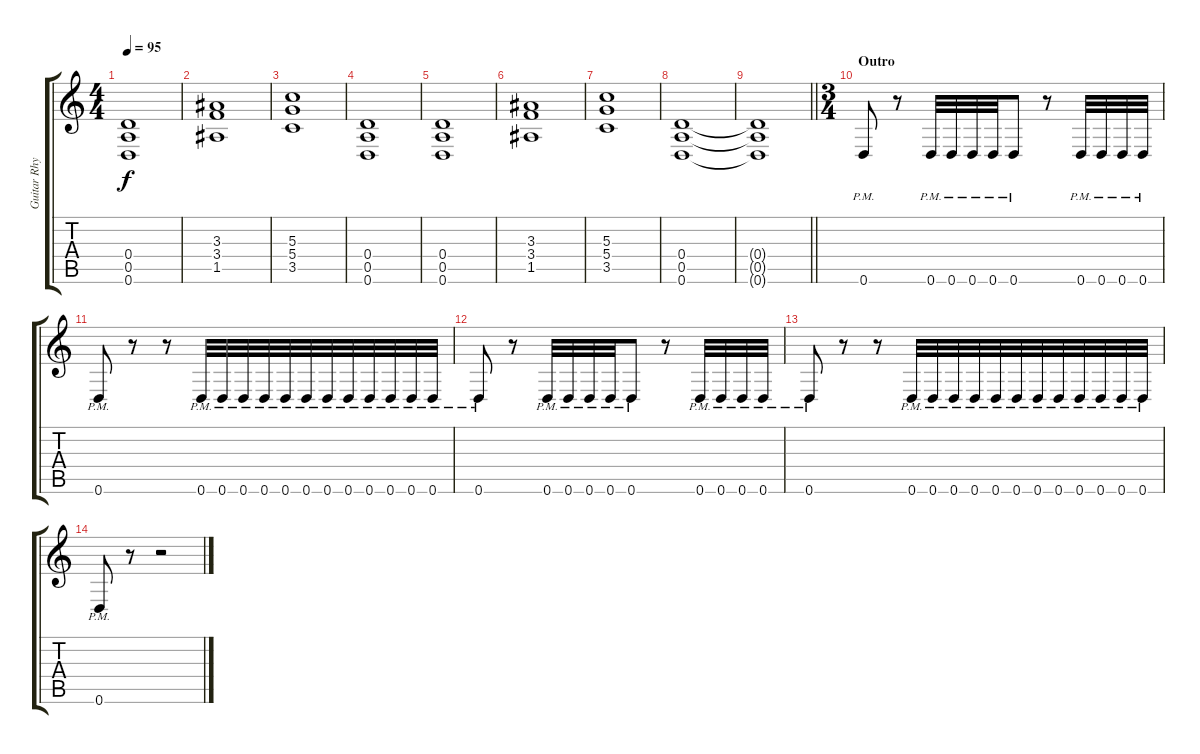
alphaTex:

\track ("Guitar Rhythm Synyster" "Guitar Rhy") {instrument distortionguitar}
\staff {score tabs}
\tuning (E4 B3 G3 D3 A2 D2) {hide}
\ts (4 4)
\tempo 95
\clef g2
\ks c
(0.4 0.5 0.6).1{dy f} |
(3.3 3.4 1.5).1 |
(5.3 5.4 3.5).1 |
(0.4 0.5 0.6).1 |
(0.4 0.5 0.6).1 |
(3.3 3.4 1.5).1 |
(5.3 5.4 3.5).1 |
(0.4 0.5 0.6).1 |
\barLineRight lightlight
(0.4{t} 0.5{t} 0.6{t}).1 |
\ts (3 4)
\section ("" "Outro")
0.6{pm}.8 r.8 0.6{pm}.32 0.6{pm}.32 0.6{pm}.32 0.6{pm}.32 0.6{pm}.8 r.8 0.6{pm}.32 0.6{pm}.32 0.6{pm}.32 0.6{pm}.32 |
0.6{pm}.8 r.8 r.8 0.6{pm}.32 0.6{pm}.32 0.6{pm}.32 0.6{pm}.32{beam merge} 0.6{pm}.32 0.6{pm}.32 0.6{pm}.32 0.6{pm}.32 0.6{pm}.32 0.6{pm}.32 0.6{pm}.32 0.6{pm}.32 |
0.6{pm}.8 r.8 0.6{pm}.32 0.6{pm}.32 0.6{pm}.32 0.6{pm}.32 0.6{pm}.8 r.8 0.6{pm}.32 0.6{pm}.32 0.6{pm}.32 0.6{pm}.32 |
0.6{pm}.8 r.8 r.8 0.6{pm}.32 0.6{pm}.32 0.6{pm}.32 0.6{pm}.32{beam merge} 0.6{pm}.32 0.6{pm}.32 0.6{pm}.32 0.6{pm}.32 0.6{pm}.32 0.6{pm}.32 0.6{pm}.32 0.6{pm}.32 |
0.6{pm}.8 r.8 r.2
